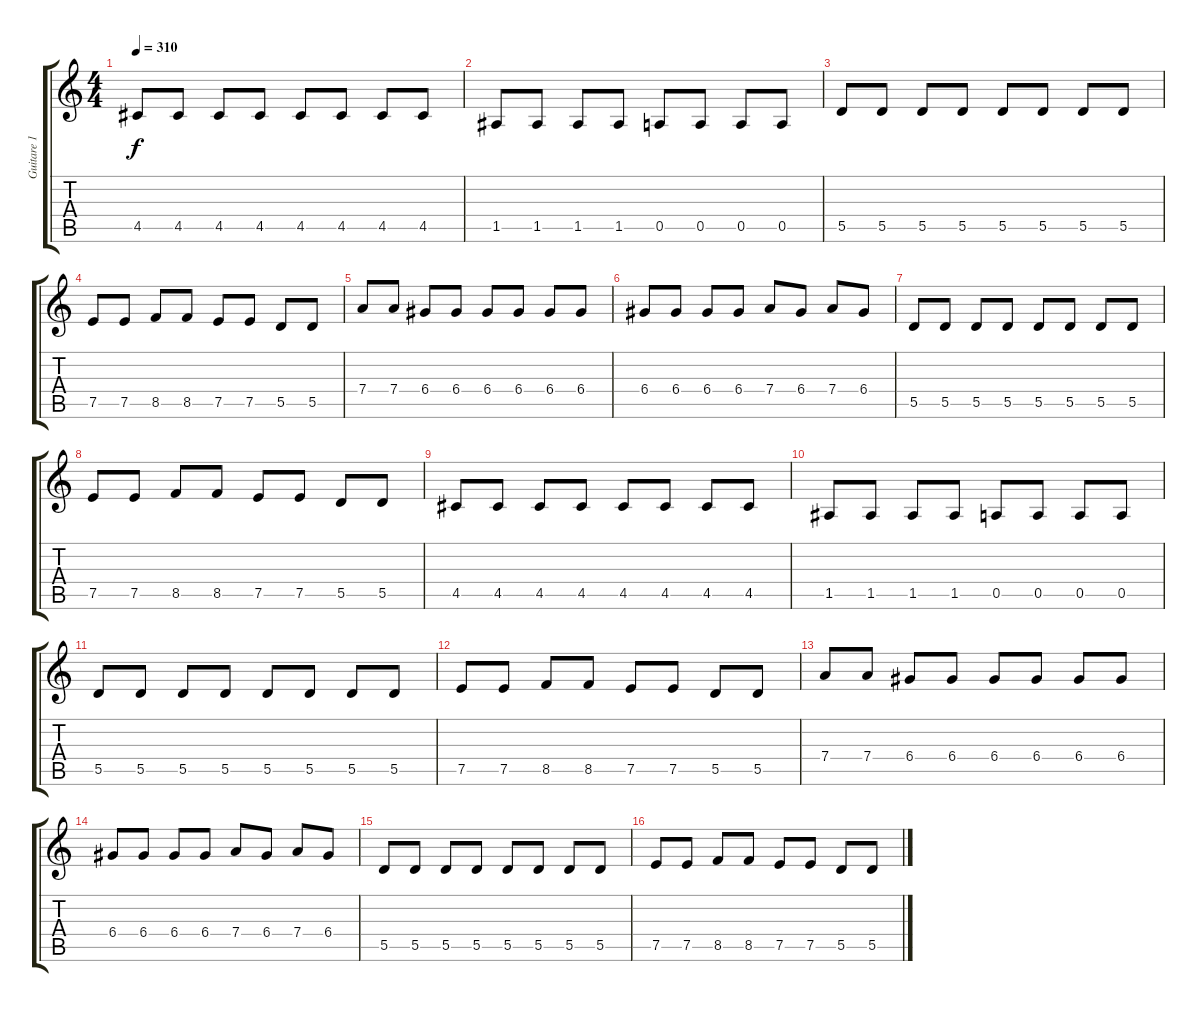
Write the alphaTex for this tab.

\track ("Guitare 1" "Guitare 1") {instrument distortionguitar}
\staff {score tabs}
\tuning (E4 B3 G3 D3 A2 E2) {hide}
\ts (4 4)
\tempo 310
\clef g2
\ks c
4.5.8{dy f} 4.5.8 4.5.8 4.5.8 4.5.8 4.5.8 4.5.8 4.5.8 |
1.5.8 1.5.8 1.5.8 1.5.8 0.5.8 0.5.8 0.5.8 0.5.8 |
5.5.8 5.5.8 5.5.8 5.5.8 5.5.8 5.5.8 5.5.8 5.5.8 |
7.5.8 7.5.8 8.5.8 8.5.8 7.5.8 7.5.8 5.5.8 5.5.8 |
7.4.8 7.4.8 6.4.8 6.4.8 6.4.8 6.4.8 6.4.8 6.4.8 |
6.4.8 6.4.8 6.4.8 6.4.8 7.4.8 6.4.8 7.4.8 6.4.8 |
5.5.8 5.5.8 5.5.8 5.5.8 5.5.8 5.5.8 5.5.8 5.5.8 |
7.5.8 7.5.8 8.5.8 8.5.8 7.5.8 7.5.8 5.5.8 5.5.8 |
4.5.8 4.5.8 4.5.8 4.5.8 4.5.8 4.5.8 4.5.8 4.5.8 |
1.5.8 1.5.8 1.5.8 1.5.8 0.5.8 0.5.8 0.5.8 0.5.8 |
5.5.8 5.5.8 5.5.8 5.5.8 5.5.8 5.5.8 5.5.8 5.5.8 |
7.5.8 7.5.8 8.5.8 8.5.8 7.5.8 7.5.8 5.5.8 5.5.8 |
7.4.8 7.4.8 6.4.8 6.4.8 6.4.8 6.4.8 6.4.8 6.4.8 |
6.4.8 6.4.8 6.4.8 6.4.8 7.4.8 6.4.8 7.4.8 6.4.8 |
5.5.8 5.5.8 5.5.8 5.5.8 5.5.8 5.5.8 5.5.8 5.5.8 |
7.5.8 7.5.8 8.5.8 8.5.8 7.5.8 7.5.8 5.5.8 5.5.8
